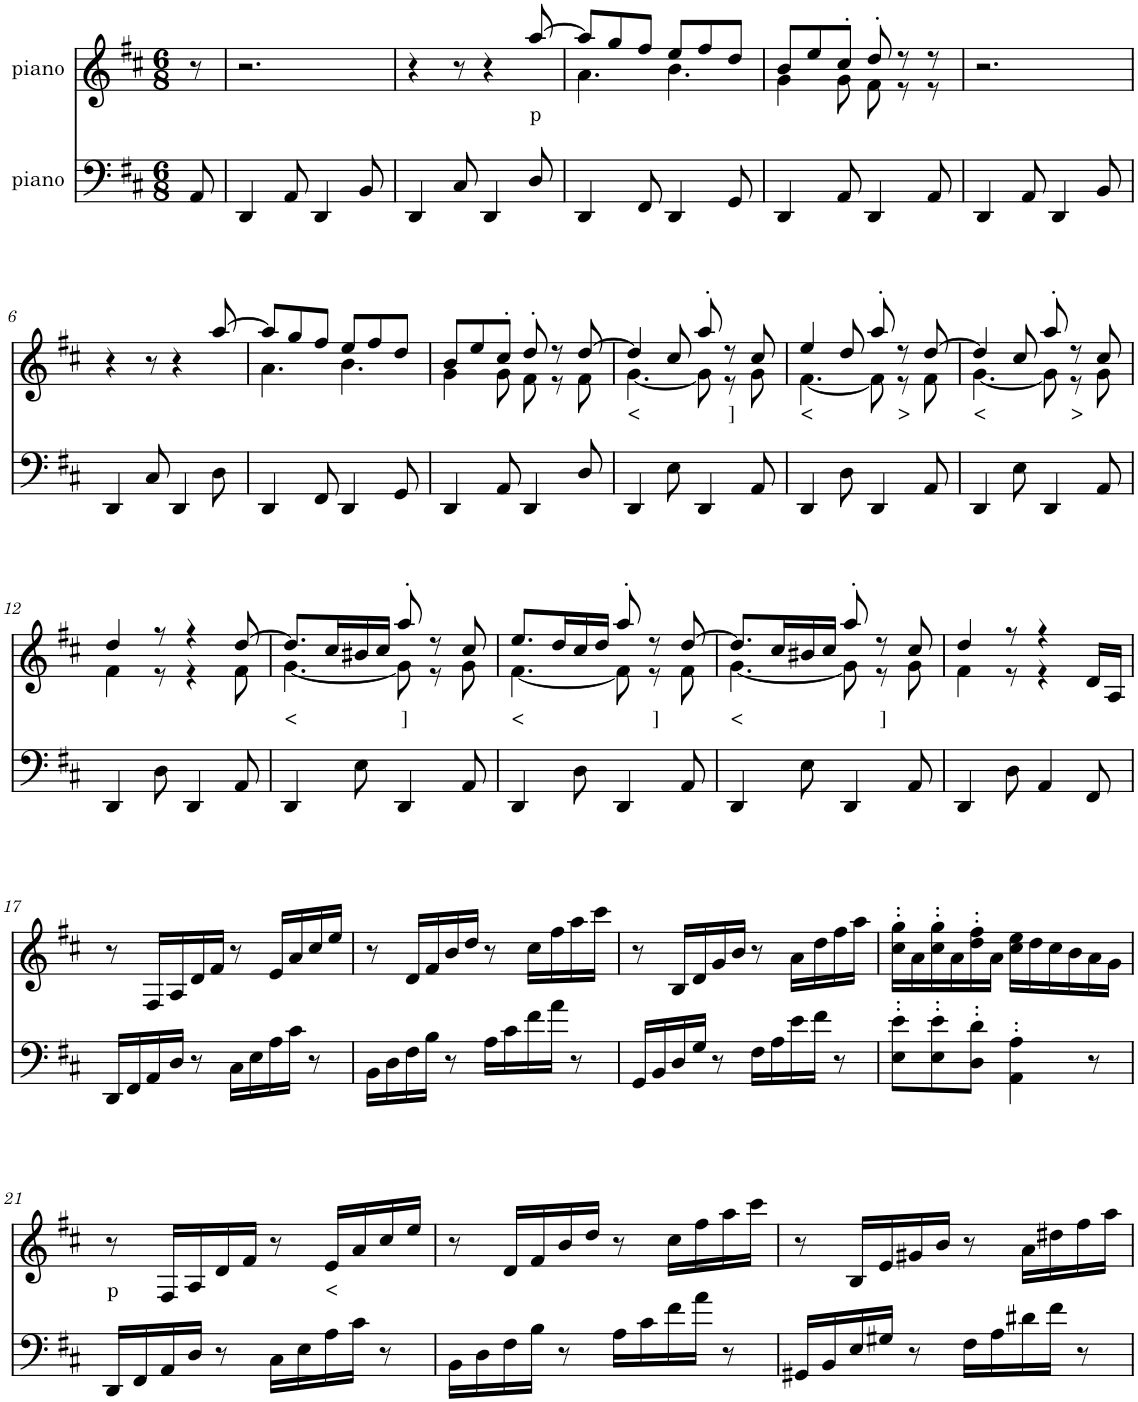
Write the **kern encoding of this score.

**kern	**kern	**text
*part2	*part1	*part1
*staff2	*staff1	*staff1
*I"piano	*I"piano	*
*I'Pno	*I'Pno	*
*clefF4	*clefG2	*
*k[f#c#]	*k[f#c#]	*
*D:	*D:	*
*M6/8	*M6/8	*
=	=	=
8AA/	8r	.
=1	=1	=1
4DD/	2.r	.
8AA/	.	.
4DD/	.	.
8BB/	.	.
=2	=2	=2
4DD/	4r	.
8C#/	8r	.
4DD/	4r	.
!	!	!LO:LY:b
8D/	[8aa/	p
=3	=3	=3
*	*^	*
4DD/	8aa/L]	4.a\	.
.	8gg/	.	.
8FF#/	8ff#/J	.	.
4DD/	8ee/L	4.b\	.
.	8ff#/	.	.
8GG/	8dd/J	.	.
=4	=4	=4	=4
4DD/	8b/L	4g\	.
.	8ee/	.	.
8AA/	8cc#'/J	8g\	.
4DD/	8dd'/	8f#\	.
.	8r	8r	.
8AA/	8r	8r	.
*	*v	*v	*
=5	=5	=5
4DD/	2.r	.
8AA/	.	.
4DD/	.	.
8BB/	.	.
!!LO:LB:g=z
=6	=6	=6
4DD/	4r	.
8C#/	8r	.
4DD/	4r	.
8D\	[8aa/	.
=7	=7	=7
*	*^	*
4DD/	8aa/L]	4.a\	.
.	8gg/	.	.
8FF#/	8ff#/J	.	.
4DD/	8ee/L	4.b\	.
.	8ff#/	.	.
8GG/	8dd/J	.	.
=8	=8	=8	=8
4DD/	8b/L	4g\	.
.	8ee/	.	.
8AA/	8cc#'/J	8g\	.
4DD/	8dd'/	8f#\	.
.	8r	8r	.
8D/	[8dd/	8f#\	.
=9	=9	=9	=9
!	!	!	!LO:LY:b
4DD/	4dd/]	[4.g\	<
8E\	8cc#/	.	.
4DD/	8aa'/	8g\]	.
!	!	!	!LO:LY:b
.	8r	8r	]
8AA/	8cc#/	8g\	.
=10	=10	=10	=10
!	!	!	!LO:LY:b
4DD/	4ee/	[4.f#\	<
8D\	8dd/	.	.
4DD/	8aa'/	8f#\]	.
!	!	!	!LO:LY:b
.	8r	8r	>
8AA/	[8dd/	8f#\	.
=11	=11	=11	=11
!	!	!	!LO:LY:b
4DD/	4dd/]	[4.g\	<
8E\	8cc#/	.	.
4DD/	8aa'/	8g\]	.
!	!	!	!LO:LY:b
.	8r	8r	>
8AA/	8cc#/	8g\	.
!!LO:LB:g=z	!!
=12	=12	=12	=12
4DD/	4dd/	4f#\	.
8D\	8r	8r	.
4DD/	4r	4r	.
8AA/	[8dd/	8f#\	.
=13	=13	=13	=13
!	!	!	!LO:LY:b
4DD/	8.dd/L]	[4.g\	<
.	16cc#/L	.	.
8E\	16b#X/	.	.
.	16cc#/JJ	.	.
!	!	!	!LO:LY:b
4DD/	8aa'/	8g\]	]
.	8r	8r	.
8AA/	8cc#/	8g\	.
=14	=14	=14	=14
!	!	!	!LO:LY:b
4DD/	8.ee/L	[4.f#\	<
.	16dd/L	.	.
8D\	16cc#/	.	.
.	16dd/JJ	.	.
4DD/	8aa'/	8f#\]	.
!	!	!	!LO:LY:b
.	8r	8r	]
8AA/	[8dd/	8f#\	.
=15	=15	=15	=15
!	!	!	!LO:LY:b
4DD/	8.dd/L]	[4.g\	<
.	16cc#/L	.	.
8E\	16b#X/	.	.
.	16cc#/JJ	.	.
4DD/	8aa'/	8g\]	.
!	!	!	!LO:LY:b
.	8r	8r	]
8AA/	8cc#/	8g\	.
=16	=16	=16	=16
4DD/	4dd/	4f#\	.
8D\	8r	8r	.
4AA/	4r	4r	.
8FF#/	16d/LL	8ryy	.
.	16A/JJ	.	.
*	*v	*v	*
!!LO:LB:g=z
=17	=17	=17
16DD/LL	8r	.
16FF#/	.	.
16AA/	16F#/LL	.
16D/JJ	16A/	.
8r	16d/	.
.	16f#/JJ	.
16C#\LL	8r	.
16E\	.	.
16A\	16e/LL	.
16c#\JJ	16a/	.
8r	16cc#/	.
.	16ee/JJ	.
=18	=18	=18
16BB\LL	8r	.
16D\	.	.
16F#\	16d/LL	.
16B\JJ	16f#/	.
8r	16b/	.
.	16dd/JJ	.
16A\LL	8r	.
16c#\	.	.
16f#\	16cc#\LL	.
16a\JJ	16ff#\	.
8r	16aa\	.
.	16ccc#\JJ	.
=19	=19	=19
16GG/LL	8r	.
16BB/	.	.
16D/	16B/LL	.
16G/JJ	16d/	.
8r	16g/	.
.	16b/JJ	.
16F#\LL	8r	.
16A\	.	.
16e\	16a\LL	.
16f#\JJ	16dd\	.
8r	16ff#\	.
.	16aa\JJ	.
=20	=20	=20
8E\' 8e\'L	16cc#\' 16gg\'LL	.
.	16a\	.
8E\' 8e\'	16cc#\' 16gg\'	.
.	16a\	.
8D\' 8d\'J	16dd\' 16ff#\'	.
.	16a\JJ	.
4AA\' 4A\'	16cc#\ 16ee\LL	.
.	16dd\	.
.	16cc#\	.
.	16b\	.
8r	16a\	.
.	16g\JJ	.
!!LO:LB:g=z
=21	=21	=21
!	!	!LO:LY:b
16DD/LL	8r	p
16FF#/	.	.
16AA/	16F#/LL	.
16D/JJ	16A/	.
8r	16d/	.
.	16f#/JJ	.
16C#\LL	8r	.
16E\	.	.
!	!	!LO:LY:b
16A\	16e/LL	<
16c#\JJ	16a/	.
8r	16cc#/	.
.	16ee/JJ	.
=22	=22	=22
16BB\LL	8r	.
16D\	.	.
16F#\	16d/LL	.
16B\JJ	16f#/	.
8r	16b/	.
.	16dd/JJ	.
16A\LL	8r	.
16c#\	.	.
16f#\	16cc#\LL	.
16a\JJ	16ff#\	.
8r	16aa\	.
.	16ccc#\JJ	.
=23	=23	=23
16GG#X/LL	8r	.
16BB/	.	.
16E/	16B/LL	.
16G#X/JJ	16e/	.
8r	16g#X/	.
.	16b/JJ	.
16F#\LL	8r	.
16A\	.	.
16d#X\	16a\LL	.
16f#\JJ	16dd#X\	.
8r	16ff#\	.
.	16aa\JJ	.
=	=	=
*-	*-	*-
